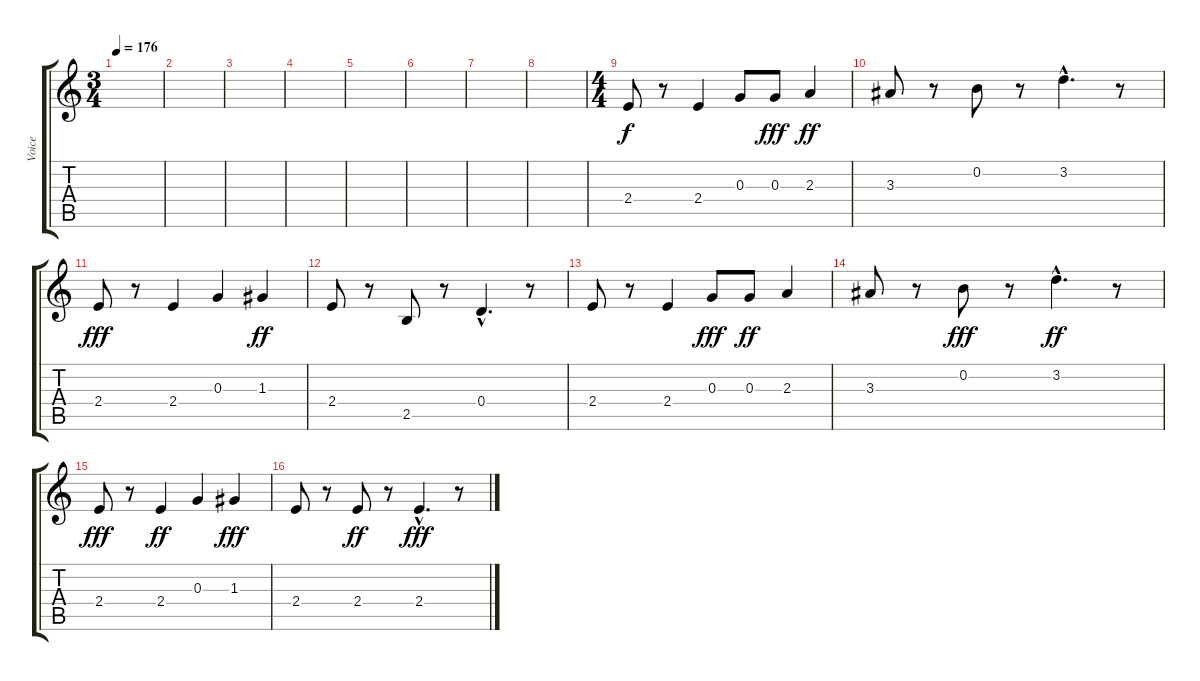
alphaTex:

\track ("Voice" "Voice") {instrument fretlessbass}
\staff {score tabs}
\tuning (E4 B3 G3 D3 A2 E2) {hide}
\ts (3 4)
\tempo 176
\clef g2
\ks c
|
|
|
|
|
|
|
|
\ts (4 4)
2.4.8 r.8 2.4.4 0.3.8 0.3.8{dy fff} 2.3.4{dy ff} |
3.3.8 r.8 0.2.8 r.8 3.2{hac}.4{d} r.8 |
2.4.8{dy fff} r.8 2.4.4 0.3.4 1.3.4{dy ff} |
2.4.8 r.8 2.5.8 r.8 0.4{hac}.4{d} r.8 |
2.4.8 r.8 2.4.4 0.3.8{dy fff} 0.3.8{dy ff} 2.3.4 |
3.3.8 r.8 0.2.8{dy fff} r.8 3.2{hac}.4{d dy ff} r.8 |
2.4.8{dy fff} r.8 2.4.4{dy ff} 0.3.4 1.3.4{dy fff} |
2.4.8 r.8 2.4.8{dy ff} r.8 2.4{hac}.4{d dy fff} r.8
